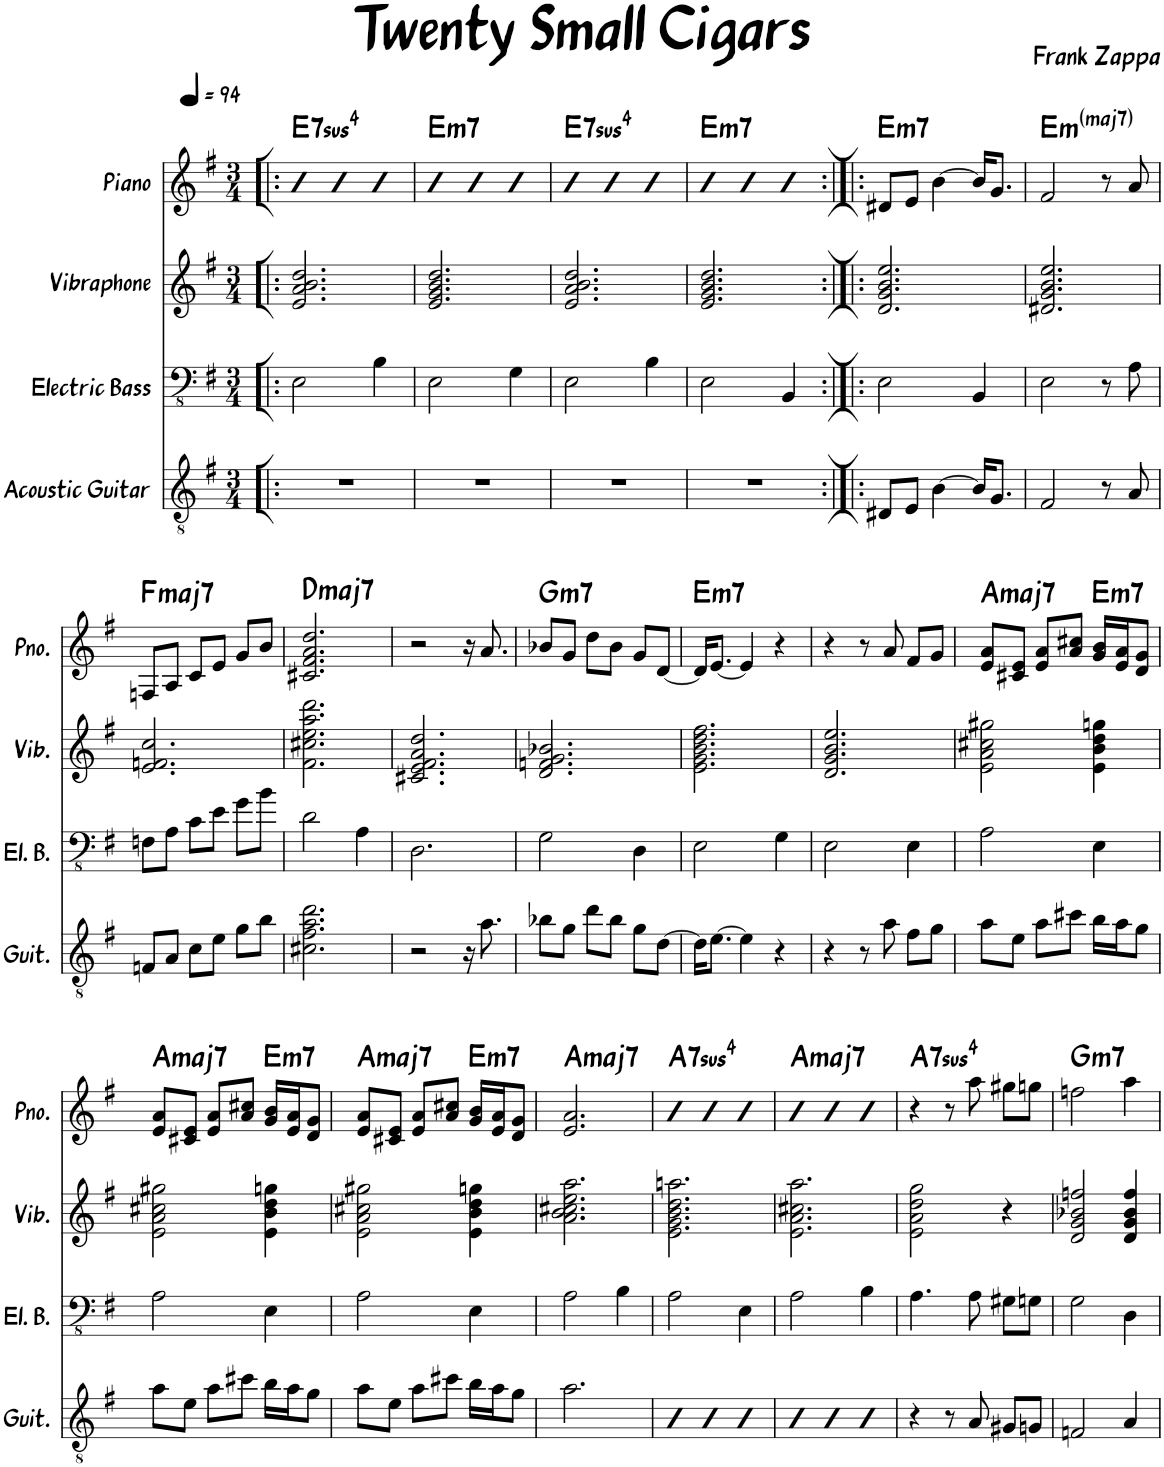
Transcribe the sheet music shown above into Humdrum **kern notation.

**kern	**kern	**kern	**kern	**harte
*part4	*part3	*part2	*part1	*part1
*staff4	*staff3	*staff2	*staff1	*
*I"Acoustic Guitar	*I"Electric Bass	*I"Vibraphone	*I"Piano	*
*I'Guit.	*I'El. B.	*I'Vib.	*I'Pno.	*
*clefGv2	*clefFv4	*clefG2	*clefG2	*
*k[f#]	*k[f#]	*k[f#]	*k[f#]	*
*M3/4	*M3/4	*M3/4	*M3/4	*
*MM94	*MM94	*MM94	*MM94	*
=1!|:	=1!|:	=1!|:	=1!|:	=1!|:
!	!	!	!	!LO:H:kt=74
2.r	2EE\	2.e/ 2.a/ 2.b/ 2.dd/	4b	E:sus4(7)
.	.	.	4b	.
.	4BB\	.	4b	.
=2	=2	=2	=2	=2
!	!	!	!	!LO:H:kt=m7
2.r	2EE\	2.e/ 2.g/ 2.b/ 2.dd/	4b	E:min7
.	.	.	4b	.
.	4GG\	.	4b	.
=3	=3	=3	=3	=3
!	!	!	!	!LO:H:kt=74
2.r	2EE\	2.e/ 2.a/ 2.b/ 2.dd/	4b	E:sus4(7)
.	.	.	4b	.
.	4BB\	.	4b	.
=4	=4	=4	=4	=4
!	!	!	!	!LO:H:kt=m7
2.r	2EE\	2.e/ 2.g/ 2.b/ 2.dd/	4b	E:min7
.	.	.	4b	.
.	4BBB/	.	4b	.
=5:|!|:	=5:|!|:	=5:|!|:	=5:|!|:	=5:|!|:
!	!	!	!	!LO:H:kt=m7
8D#X/L	2EE\	2.d/ 2.g/ 2.b/ 2.ee/	8d#X/L	E:min7
8E/J	.	.	8e/J	.
[4B\	.	.	[4b\	.
16B/KL]	4BBB/	.	16b/KL]	.
8.G/J	.	.	8.g/J	.
=6	=6	=6	=6	=6
!	!	!	!	!LO:H:kt=mmaj7
2F#/	2EE\	2.d#X/ 2.g/ 2.b/ 2.ee/	2f#/	E:minmaj7
8r	8r	.	8r	.
8A/	8AA\	.	8a/	.
!!LO:LB:g=z
=7	=7	=7	=7	=7
!	!	!	!	!LO:H:kt=maj7
8Fn/L	8FFn\L	2.e/ 2.fn/ 2.cc/	8Fn/L	F:maj7
8A/J	8AA\J	.	8A/J	.
8c\L	8C\L	.	8c/L	.
8e\J	8E\J	.	8e/J	.
8g\L	8G\L	.	8g/L	.
8b\J	8B\J	.	8b/J	.
=8	=8	=8	=8	=8
!	!	!	!	!LO:H:kt=maj7
2.c#X\ 2.f#\ 2.a\ 2.dd\	2D\	2.f#\ 2.cc#X\ 2.ee\ 2.aa\ 2.ddd\	2.c#X/ 2.f#/ 2.a/ 2.dd/	D:maj7
.	4AA\	.	.	.
=9	=9	=9	=9	=9
2r	2.DD\	2.c#X/ 2.e/ 2.f#/ 2.a/ 2.dd/	2r	.
16r	.	.	16r	.
8.a\	.	.	8.a/	.
=10	=10	=10	=10	=10
!	!	!	!	!LO:H:kt=m7
8b-X\L	2GG\	2.d/ 2.fn/ 2.g/ 2.b-X/	8b-X/L	G:min7
8g\J	.	.	8g/J	.
8dd\L	.	.	8dd\L	.
8b-\J	.	.	8b-\J	.
8g\L	4DD\	.	8g/L	.
[8d\J	.	.	[8d/J	.
=11	=11	=11	=11	=11
!	!	!	!	!LO:H:kt=m7
16d\KL]	2EE\	2.e\ 2.g\ 2.b\ 2.dd\ 2.ff#\	16d/KL]	E:min7
[8.e\J	.	.	[8.e/J	.
4e\]	.	.	4e/]	.
4r	4GG\	.	4r	.
=12	=12	=12	=12	=12
4r	2EE\	2.d/ 2.g/ 2.b/ 2.ee/	4r	.
8r	.	.	8r	.
8a\	.	.	8a/	.
8f#\L	4EE\	.	8f#/L	.
8g\J	.	.	8g/J	.
=13	=13	=13	=13	=13
!	!	!	!	!LO:H:kt=maj7
8a\L	2AA\	2e\ 2a\ 2cc#X\ 2gg#X\	8e/ 8a/L	A:maj7
8e\J	.	.	8c#X/ 8e/J	.
8a\L	.	.	8e/ 8a/L	.
8cc#X\J	.	.	8a/ 8cc#X/J	.
!	!	!	!	!LO:H:kt=m7
16b\LL	4EE\	4e\ 4b\ 4dd\ 4ggn\	16g/ 16b/LL	E:min7
16a\J	.	.	16e/ 16a/J	.
8g\J	.	.	8d/ 8g/J	.
!!LO:LB:g=z
=14	=14	=14	=14	=14
!	!	!	!	!LO:H:kt=maj7
8a\L	2AA\	2e\ 2a\ 2cc#X\ 2gg#X\	8e/ 8a/L	A:maj7
8e\J	.	.	8c#X/ 8e/J	.
8a\L	.	.	8e/ 8a/L	.
8cc#X\J	.	.	8a/ 8cc#X/J	.
!	!	!	!	!LO:H:kt=m7
16b\LL	4EE\	4e\ 4b\ 4dd\ 4ggn\	16g/ 16b/LL	E:min7
16a\J	.	.	16e/ 16a/J	.
8g\J	.	.	8d/ 8g/J	.
=15	=15	=15	=15	=15
!	!	!	!	!LO:H:kt=maj7
8a\L	2AA\	2e\ 2a\ 2cc#X\ 2gg#X\	8e/ 8a/L	A:maj7
8e\J	.	.	8c#X/ 8e/J	.
8a\L	.	.	8e/ 8a/L	.
8cc#X\J	.	.	8a/ 8cc#X/J	.
!	!	!	!	!LO:H:kt=m7
16b\LL	4EE\	4e\ 4b\ 4dd\ 4ggn\	16g/ 16b/LL	E:min7
16a\J	.	.	16e/ 16a/J	.
8g\J	.	.	8d/ 8g/J	.
=16	=16	=16	=16	=16
!	!	!	!	!LO:H:kt=maj7
2.a\	2AA\	2.a\ 2.b\ 2.cc#X\ 2.ee\ 2.aa\	2.e/ 2.a/	A:maj7
.	4BB\	.	.	.
=17	=17	=17	=17	=17
!	!	!	!	!LO:H:kt=74
4B	2AA\	2.e\ 2.g\ 2.b\ 2.dd\ 2.aan\	4B	A:sus4(7)
4B	.	.	4B	.
4B	4EE\	.	4B	.
=18	=18	=18	=18	=18
!	!	!	!	!LO:H:kt=maj7
4B	2AA\	2.e\ 2.a\ 2.cc#X\ 2.aa\	4B	A:maj7
4B	.	.	4B	.
4B	4BB\	.	4B	.
=19	=19	=19	=19	=19
!	!	!	!	!LO:H:kt=74
4r	4.AA\	2e\ 2a\ 2dd\ 2gg\	4r	A:sus4(7)
8r	.	.	8r	.
8A/	8AA\	.	8aa\	.
8G#X/L	8GG#X\L	4r	8gg#X\L	.
8Gn/J	8GGn\J	.	8ggn\J	.
=20	=20	=20	=20	=20
!	!	!	!	!LO:H:kt=m7
2Fn/	2GG\	2d/ 2g/ 2b-X/ 2ffn/	2ffn\	G:min7
4A/	4DD\	4d/ 4g/ 4b-/ 4ff/	4aa\	.
=	=	=	=	=
*-	*-	*-	*-	*-
